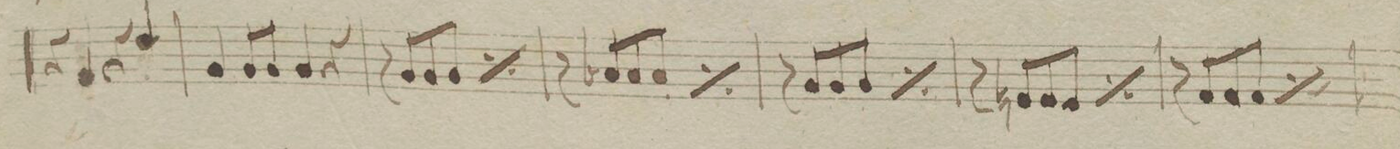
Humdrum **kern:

**kern	**dynam
*I"Violin 2do	*
*clefG2	*
*k[b-e-]	*
*met(c)	*
*M4/4	*
4r	.
4f/	.
4r	.
4dd/	.
=34	=34
4g/	.
8g/L	.
8g/J	.
4g/	.
4r	.
=35	=35
8r	.
8g/L	.
8g/	.
8g/J	.
*rep	*
8r	.
8g/L	.
8g/	.
8g/J	.
*Xrep	*
=36	=36
8r	.
8a-X/L	.
8a-/	.
8a-/J	.
*rep	*
8r	.
8a-X/L	.
8a-/	.
8a-/J	.
*Xrep	*
=37	=37
8r	.
8g/L	.
8g/	.
8g/J	.
*rep	*
8r	.
8g/L	.
8g/	.
8g/J	.
*Xrep	*
=38	=38
8r	.
8en/L	.
8e/	.
8e/J	.
*rep	*
8r	.
8en/L	.
8e/	.
8e/J	.
*Xrep	*
=39	=39
8r	.
8f/L	.
8f/	.
8f/J	.
*rep	*
8r	.
8f/L	.
8f/	.
8f/J	.
*Xrep	*
=40	=40
*-	*-
